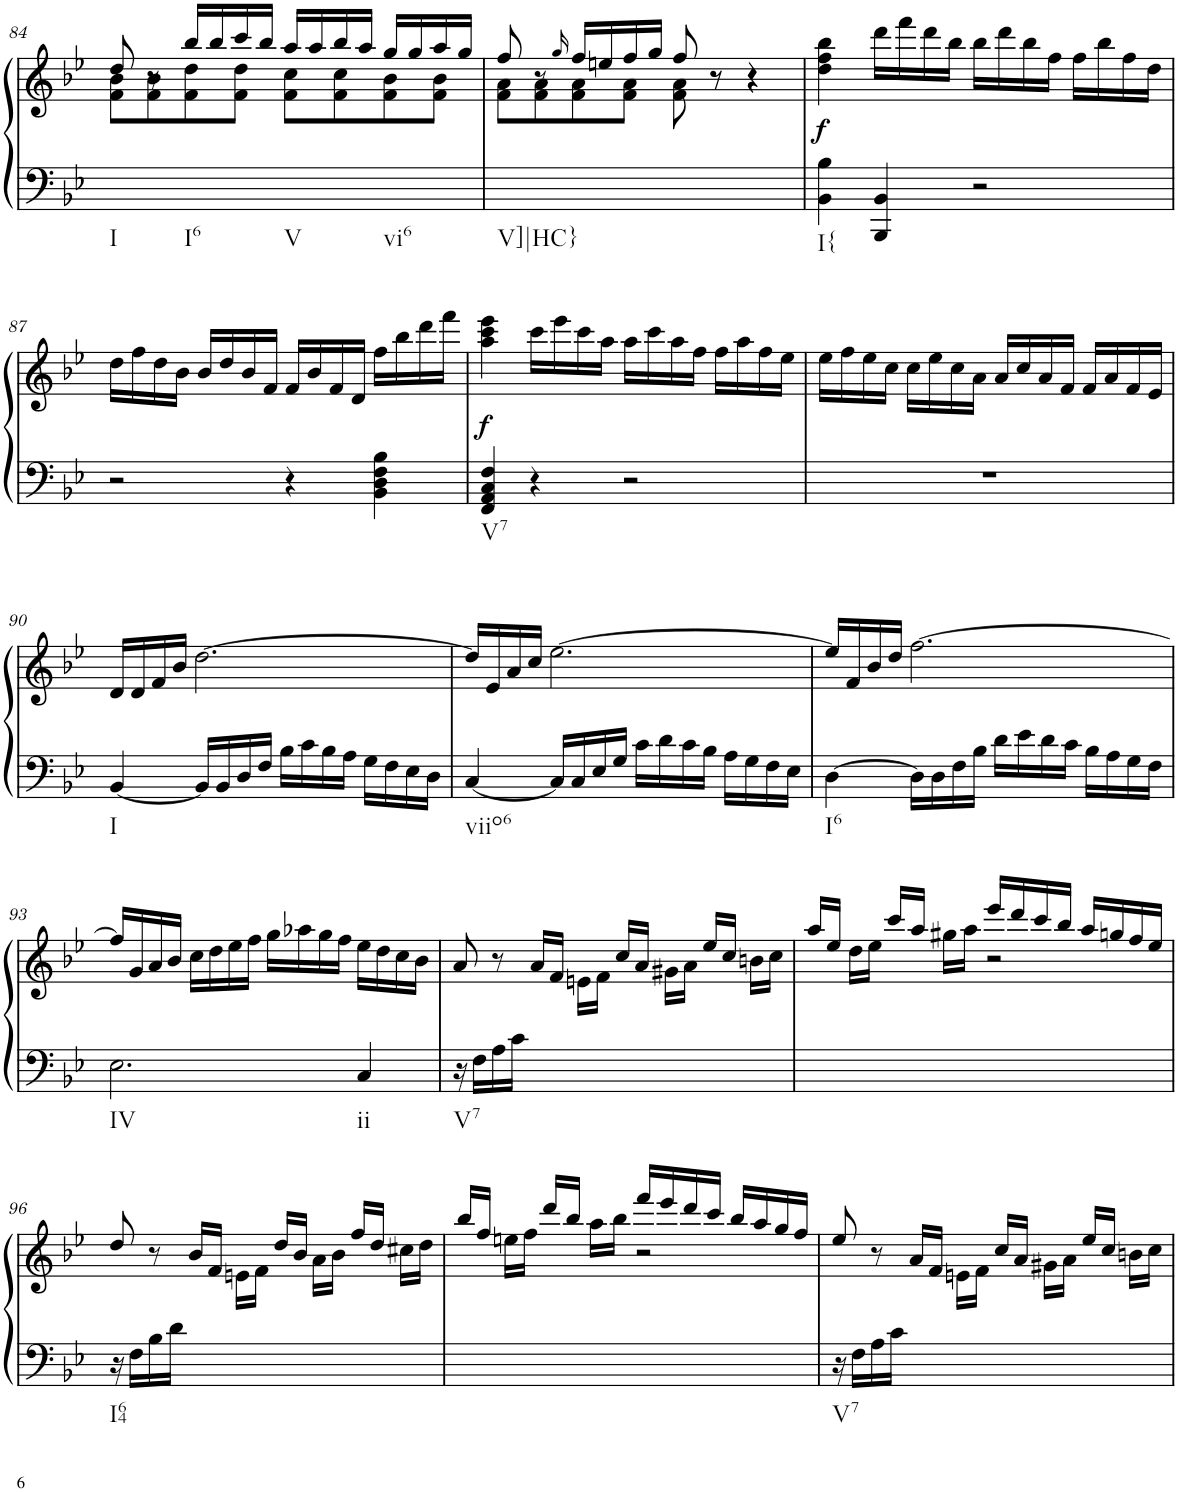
**kern	**kern	**dynam
*part1	*part1	*part1
*staff2	*staff1	*staff1/2
*I"Piano	*	*
*I'Pno.	*	*
!!LO:PB:g=z
*clefF4	*clefG2	*
*k[b-e-]	*k[b-e-]	*
*M4/4	*M4/4	*
*met(c)	*met(c)	*
=84	=84	=84
*	*^	*
!LO:TX:b:t=I	!	!	!
4ryy	8dd/	8f\ 8b-\L	.
.	8r	8f\ 8b-\	.
!LO:TX:b:t=I6	!	!	!
4ryy	16bb-/LL	8f\ 8dd\	.
.	16bb-/	.	.
.	16ccc/	8f\ 8dd\J	.
.	16bb-/JJ	.	.
!LO:TX:b:t=V	!	!	!
4ryy	16aa/LL	8f\ 8cc\L	.
.	16aa/	.	.
.	16bb-/	8f\ 8cc\	.
.	16aa/JJ	.	.
!LO:TX:b:t=vi6	!	!	!
4ryy	16gg/LL	8f\ 8b-\	.
.	16gg/	.	.
.	16aa/	8f\ 8b-\J	.
.	16gg/JJ	.	.
=85	=85	=85	=85
!LO:TX:b:t=V]|HC}	!	!	!
8ryy	8ff/	8f\ 8a\L	.
.	8r	8f\ 8a\	.
.	16qgg/	.	.
.	16ff/LL	8f\ 8a\	.
.	16een/	.	.
.	16ff/	8f\ 8a\J	.
.	16gg/JJ	.	.
.	8ff/	8f\ 8a\	.
8r	8r	4.ryy	.
4r	4r	.	.
*	*v	*v	*
=86	=86	=86
!LO:TX:b:t=I{	!	!
!	!	!LO:DY:b
4BB-\ 4B-\	4dd\ 4ff\ 4bb-\	f
4BBB-/ 4BB-/	16ddd\LL	.
.	16fff\	.
.	16ddd\	.
.	16bb-\JJ	.
2r	16bb-\LL	.
.	16ddd\	.
.	16bb-\	.
.	16ff\JJ	.
.	16ff\LL	.
.	16bb-\	.
.	16ff\	.
.	16dd\JJ	.
!!LO:LB:g=z
=87	=87	=87
2r	16dd\LL	.
.	16ff\	.
.	16dd\	.
.	16b-\JJ	.
.	16b-/LL	.
.	16dd/	.
.	16b-/	.
.	16f/JJ	.
4r	16f/LL	.
.	16b-/	.
.	16f/	.
.	16d/JJ	.
4BB-\ 4D\ 4F\ 4B-\	16ff\LL	.
.	16bb-\	.
.	16ddd\	.
.	16fff\JJ	.
=88	=88	=88
!LO:TX:b:t=V7	!	!
!	!	!LO:DY:b
4FF/ 4AA/ 4C/ 4F/	4aa\ 4ccc\ 4eee-\	f
4r	16ccc\LL	.
.	16eee-\	.
.	16ccc\	.
.	16aa\JJ	.
2r	16aa\LL	.
.	16ccc\	.
.	16aa\	.
.	16ff\JJ	.
.	16ff\LL	.
.	16aa\	.
.	16ff\	.
.	16ee-\JJ	.
=89	=89	=89
1r	16ee-\LL	.
.	16ff\	.
.	16ee-\	.
.	16cc\JJ	.
.	16cc\LL	.
.	16ee-\	.
.	16cc\	.
.	16a\JJ	.
.	16a/LL	.
.	16cc/	.
.	16a/	.
.	16f/JJ	.
.	16f/LL	.
.	16a/	.
.	16f/	.
.	16e-/JJ	.
!!LO:LB:g=z
=90	=90	=90
!LO:TX:b:t=I	!	!
[4BB-/	16d/LL	.
.	16d/	.
.	16f/	.
.	16b-/JJ	.
16BB-/LL]	[2.dd\	.
16BB-/	.	.
16D/	.	.
16F/JJ	.	.
16B-\LL	.	.
16c\	.	.
16B-\	.	.
16A\JJ	.	.
16G\LL	.	.
16F\	.	.
16E-\	.	.
16D\JJ	.	.
=91	=91	=91
!LO:TX:b:t=viio6	!	!
[4C/	16dd/LL]	.
.	16e-/	.
.	16a/	.
.	16cc/JJ	.
16C/LL]	[2.ee-\	.
16C/	.	.
16E-/	.	.
16G/JJ	.	.
16c\LL	.	.
16d\	.	.
16c\	.	.
16B-\JJ	.	.
16A\LL	.	.
16G\	.	.
16F\	.	.
16E-\JJ	.	.
=92	=92	=92
!LO:TX:b:t=I6	!	!
[4D\	16ee-/LL]	.
.	16f/	.
.	16b-/	.
.	16dd/JJ	.
16D\LL]	[2.ff\	.
16D\	.	.
16F\	.	.
16B-\JJ	.	.
16d\LL	.	.
16e-\	.	.
16d\	.	.
16c\JJ	.	.
16B-\LL	.	.
16A\	.	.
16G\	.	.
16F\JJ	.	.
!!LO:LB:g=z
=93	=93	=93
!LO:TX:b:t=IV	!	!
2.E-\	16ff/LL]	.
.	16g/	.
.	16a/	.
.	16b-/JJ	.
.	16cc\LL	.
.	16dd\	.
.	16ee-\	.
.	16ff\JJ	.
.	16gg\LL	.
.	16aa-X\	.
.	16gg\	.
.	16ff\JJ	.
!LO:TX:b:t=ii	!	!
4C/	16ee-\LL	.
.	16dd\	.
.	16cc\	.
.	16b-\JJ	.
=94	=94	=94
*	*^	*
!LO:TX:b:t=V7	!	!	!
16r	8a/	4.ryy	.
16F\LL	.	.	.
16A\	8r	.	.
16c\JJ	.	.	.
8ryy	16a/LL	.	.
.	16f/JJ	.	.
8ryy	8ryy	16en\LL	.
.	.	16f\JJ	.
8ryy	16cc/LL	8ryy	.
.	16a/JJ	.	.
8ryy	8ryy	16g#X\LL	.
.	.	16a\JJ	.
8ryy	16ee-/LL	8ryy	.
.	16cc/JJ	.	.
8ryy	8ryy	16bn\LL	.
.	.	16cc\JJ	.
*	*v	*v	*
=95	=95	=95
2ryy	16aa/LL	.
.	16ee-/JJ	.
.	16dd\LL	.
.	16ee-\JJ	.
.	16ccc/LL	.
.	16aa/JJ	.
.	16gg#X\LL	.
.	16aa\JJ	.
2r	16eee-/LL	.
.	16ddd/	.
.	16ccc/	.
.	16bb-/JJ	.
.	16aa/LL	.
.	16ggn/	.
.	16ff/	.
.	16ee-/JJ	.
!!LO:LB:g=z
=96	=96	=96
*	*^	*
!LO:TX:b:t=I64	!	!	!
16r	8dd/	4.ryy	.
16F\LL	.	.	.
16B-\	8r	.	.
16d\JJ	.	.	.
8ryy	16b-/LL	.	.
.	16f/JJ	.	.
8ryy	8ryy	16en\LL	.
.	.	16f\JJ	.
8ryy	16dd/LL	8ryy	.
.	16b-/JJ	.	.
8ryy	8ryy	16a\LL	.
.	.	16b-\JJ	.
8ryy	16ff/LL	8ryy	.
.	16dd/JJ	.	.
8ryy	8ryy	16cc#X\LL	.
.	.	16dd\JJ	.
*	*v	*v	*
=97	=97	=97
2ryy	16bb-/LL	.
.	16ff/JJ	.
.	16een\LL	.
.	16ff\JJ	.
.	16ddd/LL	.
.	16bb-/JJ	.
.	16aa\LL	.
.	16bb-\JJ	.
2r	16fff/LL	.
.	16eee-/	.
.	16ddd/	.
.	16ccc/JJ	.
.	16bb-/LL	.
.	16aa/	.
.	16gg/	.
.	16ff/JJ	.
=98	=98	=98
*	*^	*
!LO:TX:b:t=V7	!	!	!
16r	8ee-/	4.ryy	.
16F\LL	.	.	.
16A\	8r	.	.
16c\JJ	.	.	.
8ryy	16a/LL	.	.
.	16f/JJ	.	.
8ryy	8ryy	16en\LL	.
.	.	16f\JJ	.
8ryy	16cc/LL	8ryy	.
.	16a/JJ	.	.
8ryy	8ryy	16g#X\LL	.
.	.	16a\JJ	.
8ryy	16ee-/LL	8ryy	.
.	16cc/JJ	.	.
8ryy	8ryy	16bn\LL	.
.	.	16cc\JJ	.
*	*v	*v	*
=	=	=
*-	*-	*-
